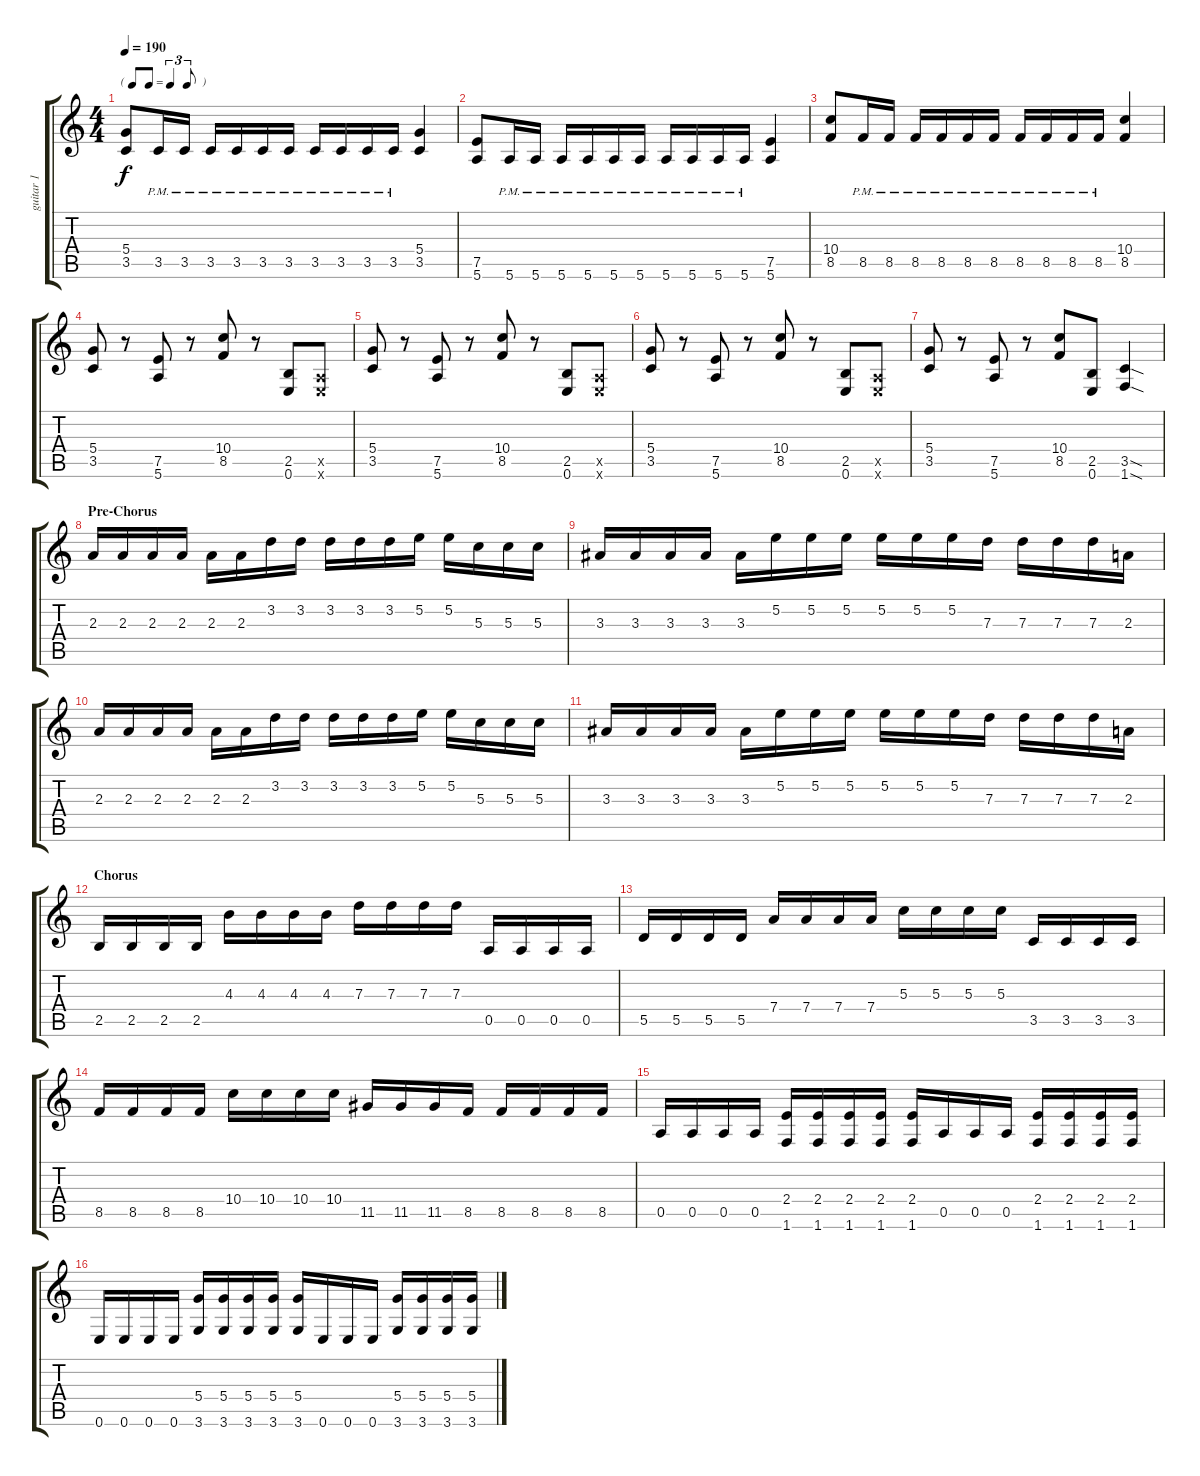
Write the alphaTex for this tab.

\track ("guitar 1" "guitar 1") {instrument distortionguitar}
\staff {score tabs}
\tuning (E4 B3 G3 D3 A2 E2) {hide}
\ts (4 4)
\tf triplet8th
\tempo 190
\clef g2
\ks c
(5.4 3.5).8{dy f} 3.5{pm}.16 3.5{pm}.16 3.5{pm}.16 3.5{pm}.16 3.5{pm}.16 3.5{pm}.16 3.5{pm}.16 3.5{pm}.16 3.5{pm}.16 3.5{pm}.16 (5.4 3.5).4 |
(7.5 5.6).8 5.6{pm}.16 5.6{pm}.16 5.6{pm}.16 5.6{pm}.16 5.6{pm}.16 5.6{pm}.16 5.6{pm}.16 5.6{pm}.16 5.6{pm}.16 5.6{pm}.16 (7.5 5.6).4 |
(10.4 8.5).8 8.5{pm}.16 8.5{pm}.16 8.5{pm}.16 8.5{pm}.16 8.5{pm}.16 8.5{pm}.16 8.5{pm}.16 8.5{pm}.16 8.5{pm}.16 8.5{pm}.16 (10.4 8.5).4 |
(5.4 3.5).8 r.8 (7.5 5.6).8 r.8 (10.4 8.5).8 r.8 (2.5 0.6).8 (0.5{x} 0.6{x}).8 |
(5.4 3.5).8 r.8 (7.5 5.6).8 r.8 (10.4 8.5).8 r.8 (2.5 0.6).8 (0.5{x} 0.6{x}).8 |
(5.4 3.5).8 r.8 (7.5 5.6).8 r.8 (10.4 8.5).8 r.8 (2.5 0.6).8 (0.5{x} 0.6{x}).8 |
(5.4 3.5).8 r.8 (7.5 5.6).8 r.8 (10.4 8.5).8 (2.5 0.6).8 (3.5{sod} 1.6{sod}).4 |
\section ("" "Pre-Chorus")
2.3.16 2.3.16 2.3.16 2.3.16 2.3.16 2.3.16 3.2.16 3.2.16 3.2.16 3.2.16 3.2.16 5.2.16 5.2.16 5.3.16 5.3.16 5.3.16 |
3.3.16 3.3.16 3.3.16 3.3.16 3.3.16 5.2.16 5.2.16 5.2.16 5.2.16 5.2.16 5.2.16 7.3.16 7.3.16 7.3.16 7.3.16 2.3.16 |
2.3.16 2.3.16 2.3.16 2.3.16 2.3.16 2.3.16 3.2.16 3.2.16 3.2.16 3.2.16 3.2.16 5.2.16 5.2.16 5.3.16 5.3.16 5.3.16 |
3.3.16 3.3.16 3.3.16 3.3.16 3.3.16 5.2.16 5.2.16 5.2.16 5.2.16 5.2.16 5.2.16 7.3.16 7.3.16 7.3.16 7.3.16 2.3.16 |
\section ("" "Chorus")
2.5.16 2.5.16 2.5.16 2.5.16 4.3.16 4.3.16 4.3.16 4.3.16 7.3.16 7.3.16 7.3.16 7.3.16 0.5.16 0.5.16 0.5.16 0.5.16 |
5.5.16 5.5.16 5.5.16 5.5.16 7.4.16 7.4.16 7.4.16 7.4.16 5.3.16 5.3.16 5.3.16 5.3.16 3.5.16 3.5.16 3.5.16 3.5.16 |
8.5.16 8.5.16 8.5.16 8.5.16 10.4.16 10.4.16 10.4.16 10.4.16 11.5.16 11.5.16 11.5.16 8.5.16 8.5.16 8.5.16 8.5.16 8.5.16 |
0.5.16 0.5.16 0.5.16 0.5.16 (2.4 1.6).16 (2.4 1.6).16 (2.4 1.6).16 (2.4 1.6).16 (2.4 1.6).16 0.5.16 0.5.16 0.5.16 (2.4 1.6).16 (2.4 1.6).16 (2.4 1.6).16 (2.4 1.6).16 |
0.6.16 0.6.16 0.6.16 0.6.16 (5.4 3.6).16 (5.4 3.6).16 (5.4 3.6).16 (5.4 3.6).16 (5.4 3.6).16 0.6.16 0.6.16 0.6.16 (5.4 3.6).16 (5.4 3.6).16 (5.4 3.6).16 (5.4 3.6).16
